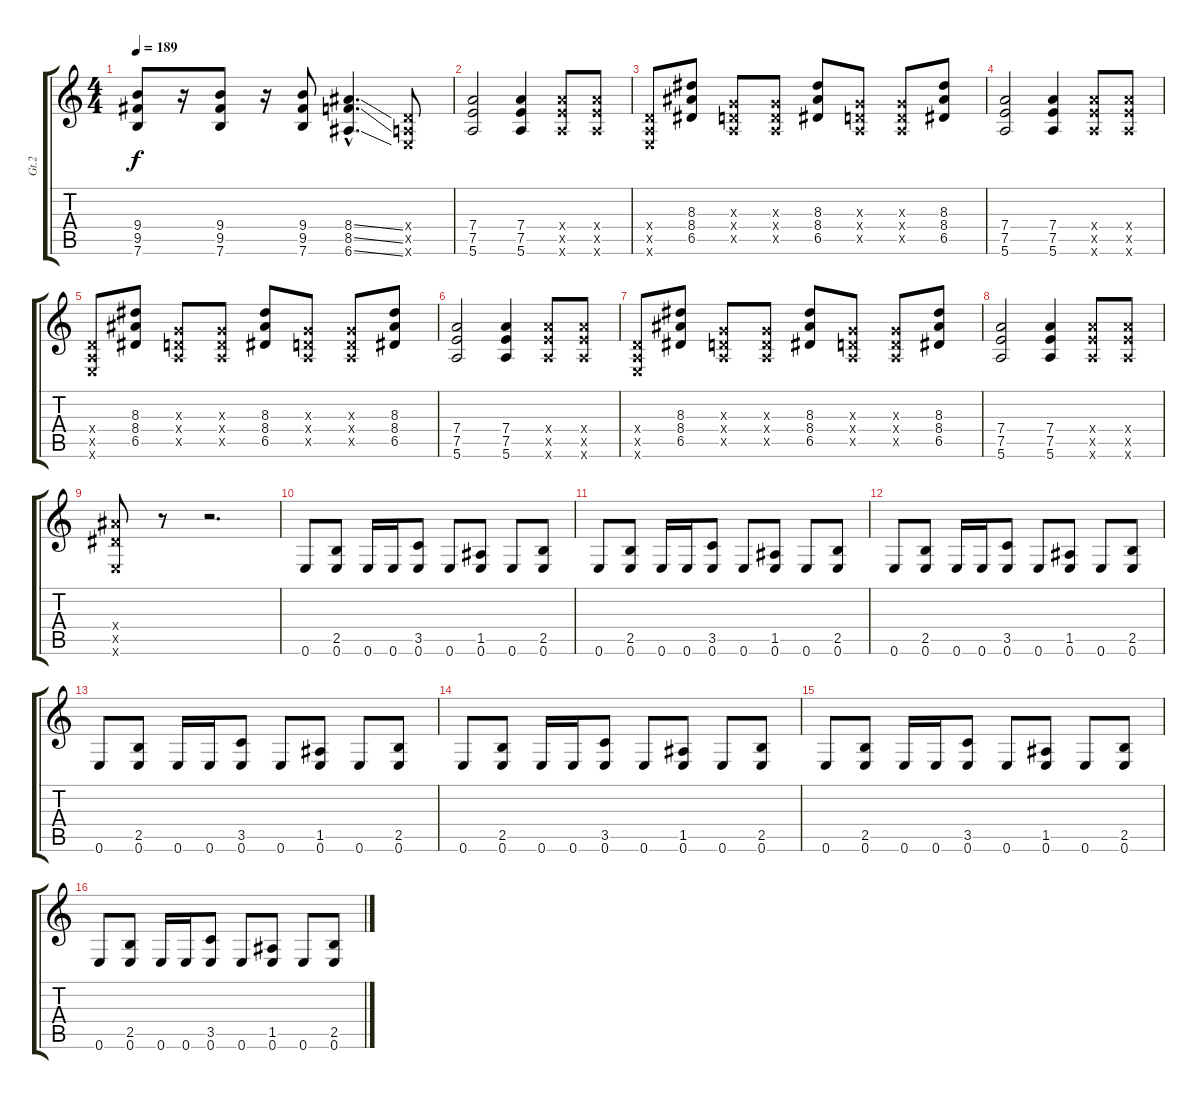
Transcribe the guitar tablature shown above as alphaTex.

\track ("Gt.2" "Gt.2") {instrument distortionguitar}
\staff {score tabs}
\tuning (E4 B3 G3 D3 A2 E2) {hide}
\ts (4 4)
\tempo 189
\clef g2
\ks c
(9.4 9.5 7.6).8{dy f} r.16 (9.4 9.5 7.6).8 r.16 (9.4 9.5 7.6).8 (8.4{ss hac} 8.5{ss hac} 6.6{ss hac}).4{d} (0.4{x} 0.5{x} 0.6{x}).8 |
(7.4 7.5 5.6).2 (7.4 7.5 5.6).4 (7.4{x} 7.5{x} 5.6{x}).8 (7.4{x} 7.5{x} 5.6{x}).8 |
(0.4{x} 0.5{x} 0.6{x}).8 (8.3 8.4 6.5).8 (0.3{x} 0.4{x} 0.5{x}).8 (0.3{x} 0.4{x} 0.5{x}).8 (8.3 8.4 6.5).8 (0.3{x} 0.4{x} 0.5{x}).8 (0.3{x} 0.4{x} 0.5{x}).8 (8.3 8.4 6.5).8 |
(7.4 7.5 5.6).2 (7.4 7.5 5.6).4 (7.4{x} 7.5{x} 5.6{x}).8 (7.4{x} 7.5{x} 5.6{x}).8 |
(0.4{x} 0.5{x} 0.6{x}).8 (8.3 8.4 6.5).8 (0.3{x} 0.4{x} 0.5{x}).8 (0.3{x} 0.4{x} 0.5{x}).8 (8.3 8.4 6.5).8 (0.3{x} 0.4{x} 0.5{x}).8 (0.3{x} 0.4{x} 0.5{x}).8 (8.3 8.4 6.5).8 |
(7.4 7.5 5.6).2 (7.4 7.5 5.6).4 (7.4{x} 7.5{x} 5.6{x}).8 (7.4{x} 7.5{x} 5.6{x}).8 |
(0.4{x} 0.5{x} 0.6{x}).8 (8.3 8.4 6.5).8 (0.3{x} 0.4{x} 0.5{x}).8 (0.3{x} 0.4{x} 0.5{x}).8 (8.3 8.4 6.5).8 (0.3{x} 0.4{x} 0.5{x}).8 (0.3{x} 0.4{x} 0.5{x}).8 (8.3 8.4 6.5).8 |
(7.4 7.5 5.6).2 (7.4 7.5 5.6).4 (7.4{x} 7.5{x} 5.6{x}).8 (7.4{x} 7.5{x} 5.6{x}).8 |
(8.4{x} 6.5{x} 0.6{x}).8 r.8 r.2{d} |
0.6.8 (2.5 0.6).8 0.6.16 0.6.16 (3.5 0.6).8 0.6.8 (1.5 0.6).8 0.6.8 (2.5 0.6).8 |
0.6.8 (2.5 0.6).8 0.6.16 0.6.16 (3.5 0.6).8 0.6.8 (1.5 0.6).8 0.6.8 (2.5 0.6).8 |
0.6.8 (2.5 0.6).8 0.6.16 0.6.16 (3.5 0.6).8 0.6.8 (1.5 0.6).8 0.6.8 (2.5 0.6).8 |
0.6.8 (2.5 0.6).8 0.6.16 0.6.16 (3.5 0.6).8 0.6.8 (1.5 0.6).8 0.6.8 (2.5 0.6).8 |
0.6.8 (2.5 0.6).8 0.6.16 0.6.16 (3.5 0.6).8 0.6.8 (1.5 0.6).8 0.6.8 (2.5 0.6).8 |
0.6.8 (2.5 0.6).8 0.6.16 0.6.16 (3.5 0.6).8 0.6.8 (1.5 0.6).8 0.6.8 (2.5 0.6).8 |
0.6.8 (2.5 0.6).8 0.6.16 0.6.16 (3.5 0.6).8 0.6.8 (1.5 0.6).8 0.6.8 (2.5 0.6).8
